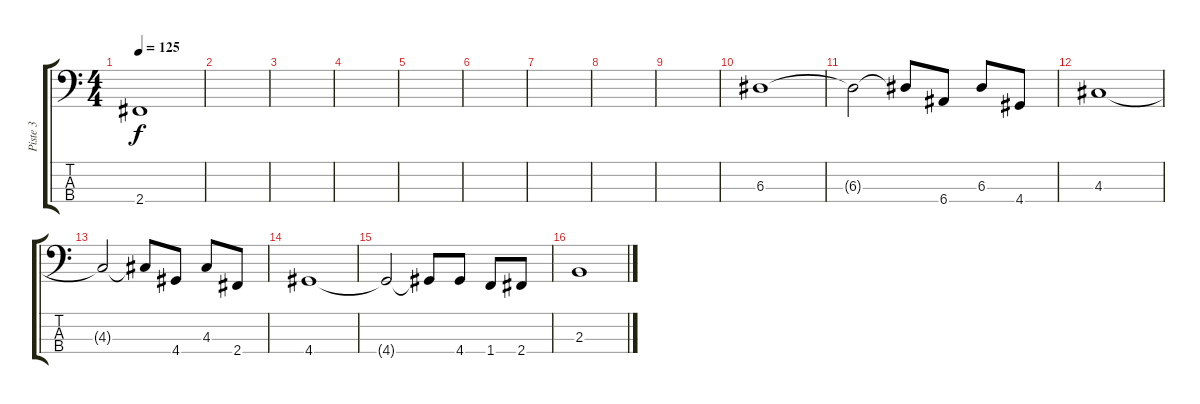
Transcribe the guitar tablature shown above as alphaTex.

\track ("Piste 3" "Piste 3") {instrument electricbassfinger}
\staff {score tabs}
\tuning (G2 D2 A1 E1) {hide}
\ts (4 4)
\tempo 125
\clef f4
\ks c
2.4{t}.1{dy f} |
|
|
|
|
|
|
|
|
6.3.1 |
6.3{t}.2 6.3{t}.8 6.4.8 6.3.8 4.4.8 |
4.3.1 |
4.3{t}.2 4.3{t}.8 4.4.8 4.3.8 2.4.8 |
4.4.1 |
4.4{t}.2 4.4{t}.8 4.4.8 1.4.8 2.4.8 |
2.3.1
